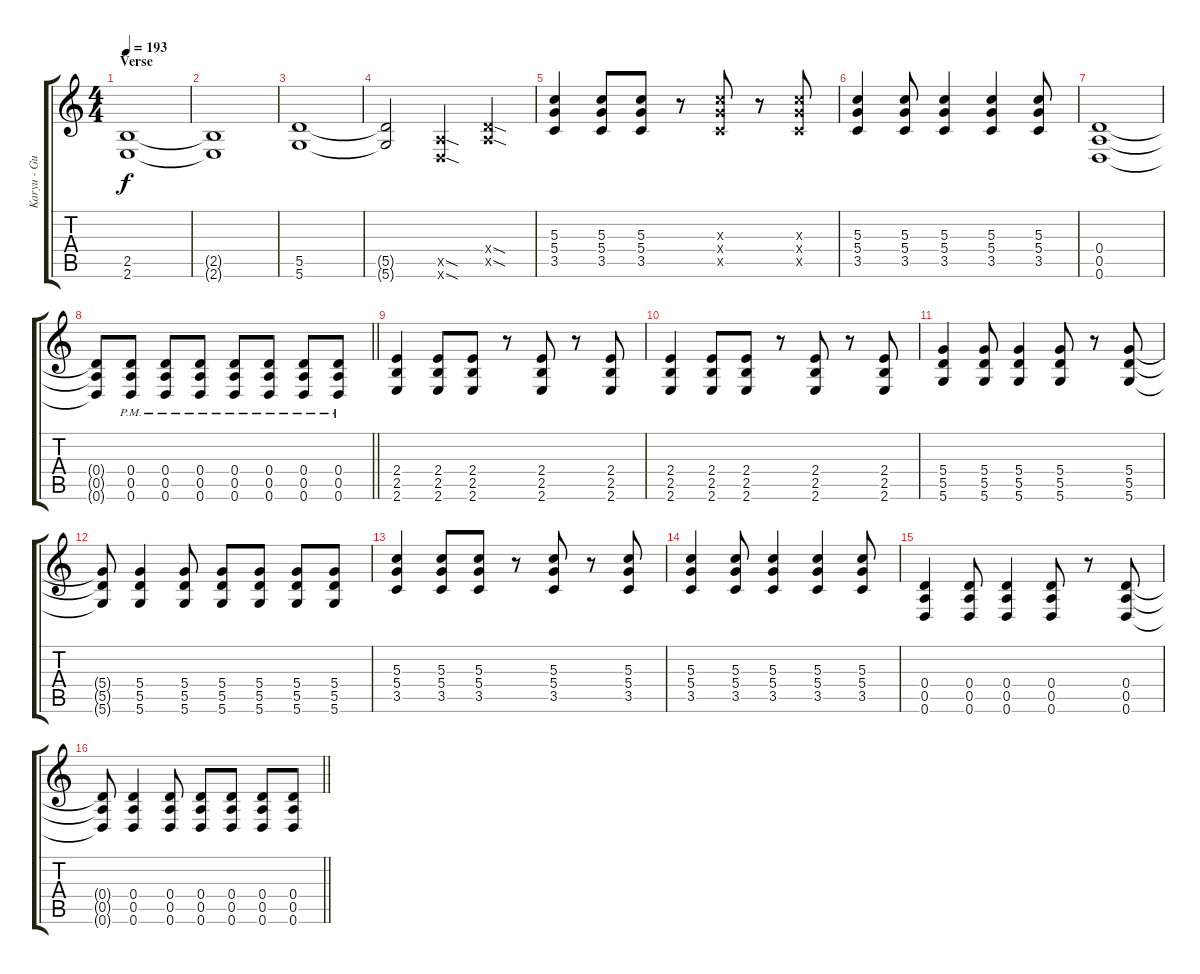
\track ("Karyu - Guitar 2" "Karyu - Gu") {instrument distortionguitar}
\staff {score tabs}
\tuning (E4 B3 G3 D3 A2 D2) {hide}
\ts (4 4)
\section ("" "Verse")
\tempo 193
\clef g2
\ks c
(2.5 2.6).1{dy f} |
(2.5{t} 2.6{t}).1 |
(5.5 5.6).1 |
(5.5{t} 5.6{t}).2 (0.5{sod x} 0.6{sod x}).4 (0.4{sod x} 0.5{sod x}).4 |
(5.3 5.4 3.5).4 (5.3 5.4 3.5).8 (5.3 5.4 3.5).8 r.8 (5.3{x} 5.4{x} 3.5{x}).8 r.8 (5.3{x} 5.4{x} 3.5{x}).8 |
(5.3 5.4 3.5).4 (5.3 5.4 3.5).8 (5.3 5.4 3.5).4 (5.3 5.4 3.5).4 (5.3 5.4 3.5).8 |
(0.4 0.5 0.6).1 |
\barLineRight lightlight
(0.4{t} 0.5{t} 0.6{t}).8 (0.4{pm} 0.5{pm} 0.6{pm}).8 (0.4{pm} 0.5{pm} 0.6{pm}).8 (0.4{pm} 0.5{pm} 0.6{pm}).8 (0.4{pm} 0.5{pm} 0.6{pm}).8 (0.4{pm} 0.5{pm} 0.6{pm}).8 (0.4{pm} 0.5{pm} 0.6{pm}).8 (0.4{pm} 0.5{pm} 0.6{pm}).8 |
\section ("" "")
(2.4 2.5 2.6).4 (2.4 2.5 2.6).8 (2.4 2.5 2.6).8 r.8 (2.4 2.5 2.6).8 r.8 (2.4 2.5 2.6).8 |
(2.4 2.5 2.6).4 (2.4 2.5 2.6).8 (2.4 2.5 2.6).8 r.8 (2.4 2.5 2.6).8 r.8 (2.4 2.5 2.6).8 |
(5.4 5.5 5.6).4 (5.4 5.5 5.6).8 (5.4 5.5 5.6).4 (5.4 5.5 5.6).8 r.8 (5.4 5.5 5.6).8 |
(5.4{t} 5.5{t} 5.6{t}).8 (5.4 5.5 5.6).4 (5.4 5.5 5.6).8 (5.4 5.5 5.6).8 (5.4 5.5 5.6).8 (5.4 5.5 5.6).8 (5.4 5.5 5.6).8 |
(5.3 5.4 3.5).4 (5.3 5.4 3.5).8 (5.3 5.4 3.5).8 r.8 (5.3 5.4 3.5).8 r.8 (5.3 5.4 3.5).8 |
(5.3 5.4 3.5).4 (5.3 5.4 3.5).8 (5.3 5.4 3.5).4 (5.3 5.4 3.5).4 (5.3 5.4 3.5).8 |
(0.4 0.5 0.6).4 (0.4 0.5 0.6).8 (0.4 0.5 0.6).4 (0.4 0.5 0.6).8 r.8 (0.4 0.5 0.6).8 |
\barLineRight lightlight
(0.4{t} 0.5{t} 0.6{t}).8 (0.4 0.5 0.6).4 (0.4 0.5 0.6).8 (0.4 0.5 0.6).8 (0.4 0.5 0.6).8 (0.4 0.5 0.6).8 (0.4 0.5 0.6).8
